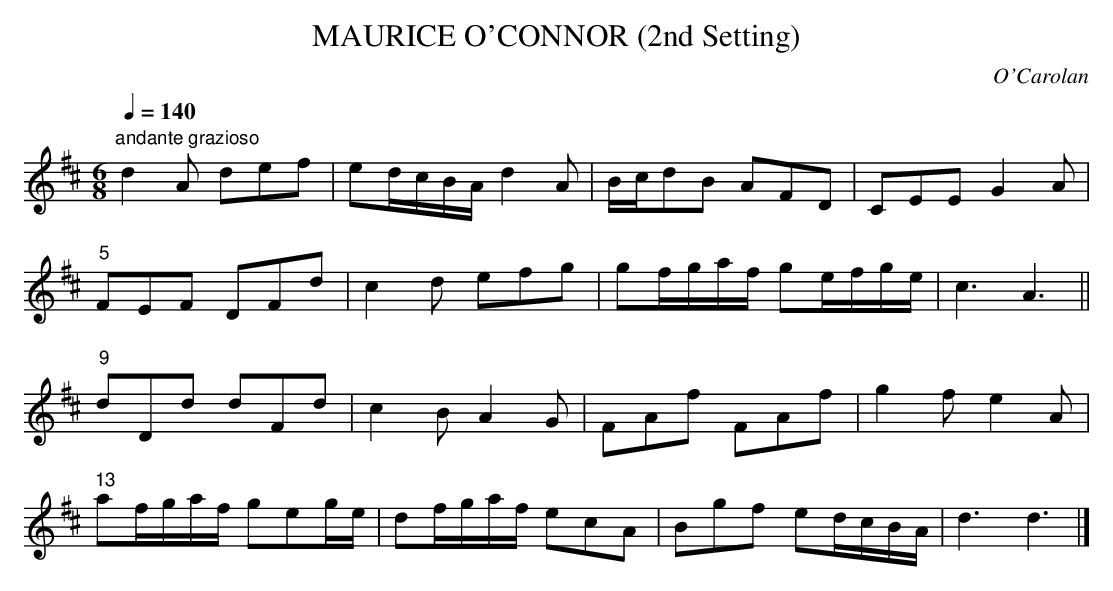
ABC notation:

X:1
T:MAURICE O'CONNOR (2nd Setting)
C:O'Carolan
Q:1/4=140
M:6/8
L:1/8
K:D
"andante grazioso"
d2A def|ed/c/B/A/ d2A|B/c/dB AFD|CEE G2A|
"5"FEF DFd|c2d efg|gf/g/a/f/ ge/f/g/e/|c3A3||
"9"dDd dFd|c2B A2G|FAf FAf|g2f e2A|
"13"af/g/a/f/ geg/e/|df/g/a/f/ ecA|Bgf ed/c/B/A/|d3d3|]
